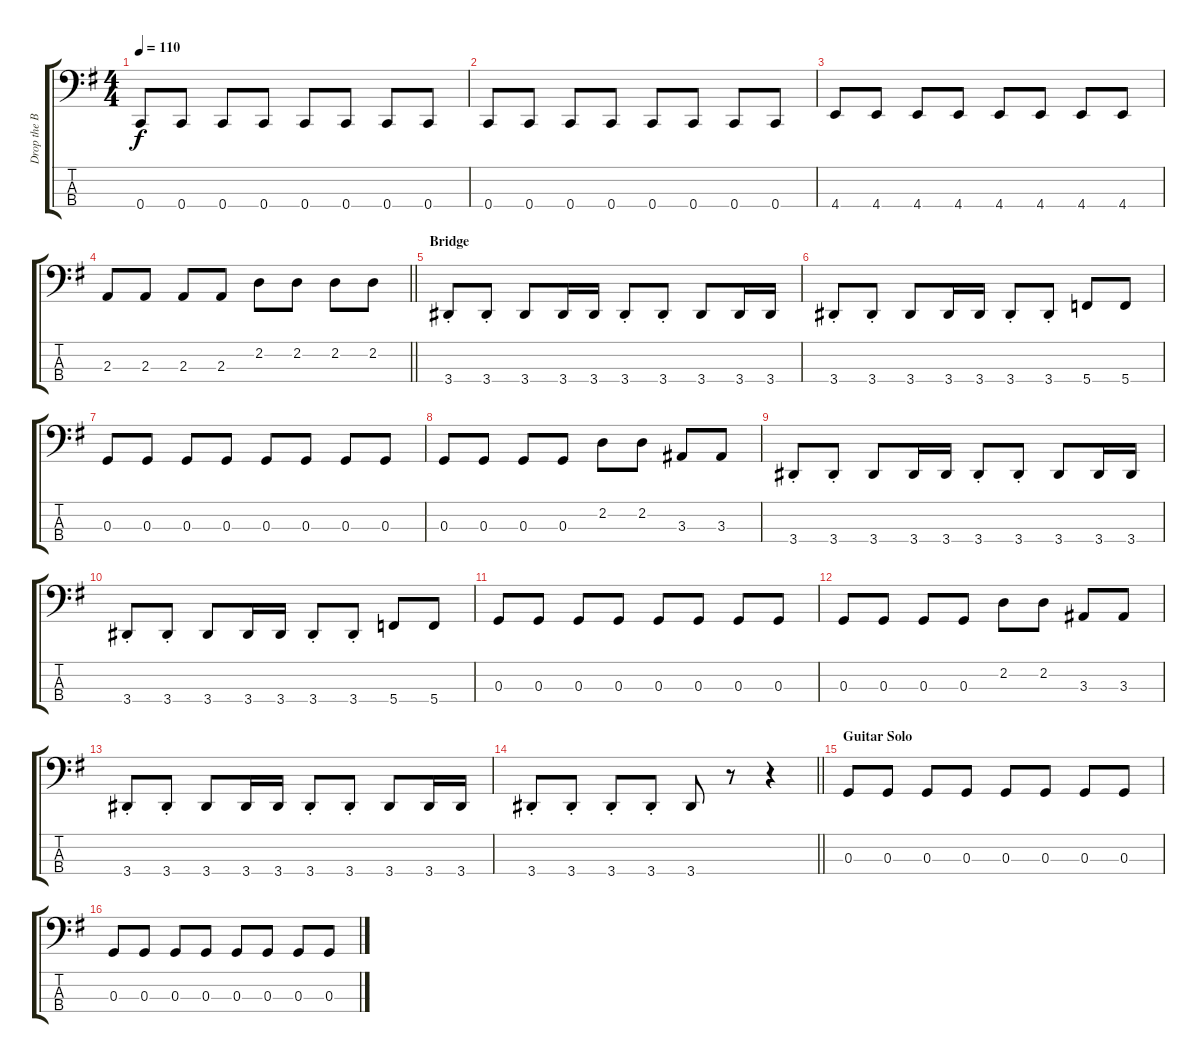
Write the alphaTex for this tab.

\track ("Drop the Bass" "Drop the B") {instrument electricbasspick}
\staff {score tabs}
\tuning (F2 C2 G1 C1) {hide}
\ts (4 4)
\tempo 110
\clef f4
\ks g
0.4.8{dy f} 0.4.8 0.4.8 0.4.8 0.4.8 0.4.8 0.4.8 0.4.8 |
0.4.8 0.4.8 0.4.8 0.4.8 0.4.8 0.4.8 0.4.8 0.4.8 |
4.4.8 4.4.8 4.4.8 4.4.8 4.4.8 4.4.8 4.4.8 4.4.8 |
\barLineRight lightlight
2.3.8 2.3.8 2.3.8 2.3.8 2.2.8 2.2.8 2.2.8 2.2.8 |
\section ("" "Bridge")
3.4{st}.8 3.4{st}.8 3.4.8 3.4.16 3.4.16 3.4{st}.8 3.4{st}.8 3.4.8 3.4.16 3.4.16 |
3.4{st}.8 3.4{st}.8 3.4.8 3.4.16 3.4.16 3.4{st}.8 3.4{st}.8 5.4.8 5.4.8 |
0.3.8 0.3.8 0.3.8 0.3.8 0.3.8 0.3.8 0.3.8 0.3.8 |
0.3.8 0.3.8 0.3.8 0.3.8 2.2.8 2.2.8 3.3.8 3.3.8 |
3.4{st}.8 3.4{st}.8 3.4.8 3.4.16 3.4.16 3.4{st}.8 3.4{st}.8 3.4.8 3.4.16 3.4.16 |
3.4{st}.8 3.4{st}.8 3.4.8 3.4.16 3.4.16 3.4{st}.8 3.4{st}.8 5.4.8 5.4.8 |
0.3.8 0.3.8 0.3.8 0.3.8 0.3.8 0.3.8 0.3.8 0.3.8 |
0.3.8 0.3.8 0.3.8 0.3.8 2.2.8 2.2.8 3.3.8 3.3.8 |
3.4{st}.8 3.4{st}.8 3.4.8 3.4.16 3.4.16 3.4{st}.8 3.4{st}.8 3.4.8 3.4.16 3.4.16 |
\barLineRight lightlight
3.4{st}.8 3.4{st}.8 3.4{st}.8 3.4{st}.8 3.4.8 r.8 r.4 |
\section ("" "Guitar Solo")
0.3.8 0.3.8 0.3.8 0.3.8 0.3.8 0.3.8 0.3.8 0.3.8 |
0.3.8 0.3.8 0.3.8 0.3.8 0.3.8 0.3.8 0.3.8 0.3.8
